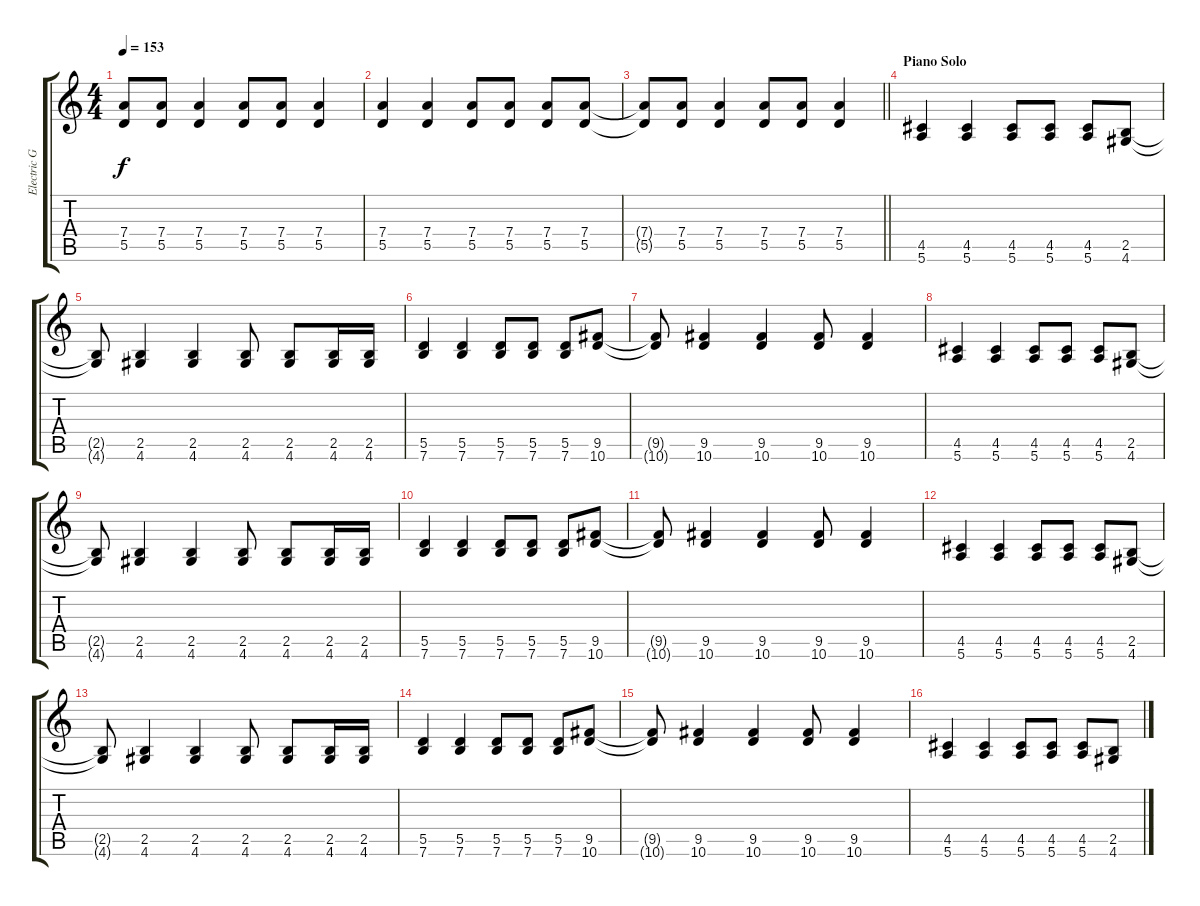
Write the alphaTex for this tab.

\track ("Electric Guitar (Thompson)" "Electric G") {instrument electricguitarclean}
\staff {score tabs}
\tuning (E4 B3 G3 D3 A2 E2) {hide}
\ts (4 4)
\tempo 153
\clef g2
\ks c
(7.4{t} 5.5{t}).8{dy f} (7.4 5.5).8 (7.4 5.5).4 (7.4 5.5).8 (7.4 5.5).8 (7.4 5.5).4 |
(7.4 5.5).4 (7.4 5.5).4 (7.4 5.5).8 (7.4 5.5).8 (7.4 5.5).8 (7.4 5.5).8 |
\barLineRight lightlight
(7.4{t} 5.5{t}).8 (7.4 5.5).8 (7.4 5.5).4 (7.4 5.5).8 (7.4 5.5).8 (7.4 5.5).4 |
\section ("" "Piano Solo")
(4.5 5.6).4 (4.5 5.6).4 (4.5 5.6).8 (4.5 5.6).8 (4.5 5.6).8 (2.5 4.6).8 |
(2.5{t} 4.6{t}).8 (2.5 4.6).4 (2.5 4.6).4 (2.5 4.6).8 (2.5 4.6).8 (2.5 4.6).16 (2.5 4.6).16 |
(5.5 7.6).4 (5.5 7.6).4 (5.5 7.6).8 (5.5 7.6).8 (5.5 7.6).8 (9.5 10.6).8 |
(9.5{t} 10.6{t}).8 (9.5 10.6).4 (9.5 10.6).4 (9.5 10.6).8 (9.5 10.6).4 |
(4.5 5.6).4 (4.5 5.6).4 (4.5 5.6).8 (4.5 5.6).8 (4.5 5.6).8 (2.5 4.6).8 |
(2.5{t} 4.6{t}).8 (2.5 4.6).4 (2.5 4.6).4 (2.5 4.6).8 (2.5 4.6).8 (2.5 4.6).16 (2.5 4.6).16 |
(5.5 7.6).4 (5.5 7.6).4 (5.5 7.6).8 (5.5 7.6).8 (5.5 7.6).8 (9.5 10.6).8 |
(9.5{t} 10.6{t}).8 (9.5 10.6).4 (9.5 10.6).4 (9.5 10.6).8 (9.5 10.6).4 |
(4.5 5.6).4 (4.5 5.6).4 (4.5 5.6).8 (4.5 5.6).8 (4.5 5.6).8 (2.5 4.6).8 |
(2.5{t} 4.6{t}).8 (2.5 4.6).4 (2.5 4.6).4 (2.5 4.6).8 (2.5 4.6).8 (2.5 4.6).16 (2.5 4.6).16 |
(5.5 7.6).4 (5.5 7.6).4 (5.5 7.6).8 (5.5 7.6).8 (5.5 7.6).8 (9.5 10.6).8 |
(9.5{t} 10.6{t}).8 (9.5 10.6).4 (9.5 10.6).4 (9.5 10.6).8 (9.5 10.6).4 |
(4.5 5.6).4 (4.5 5.6).4 (4.5 5.6).8 (4.5 5.6).8 (4.5 5.6).8 (2.5 4.6).8
